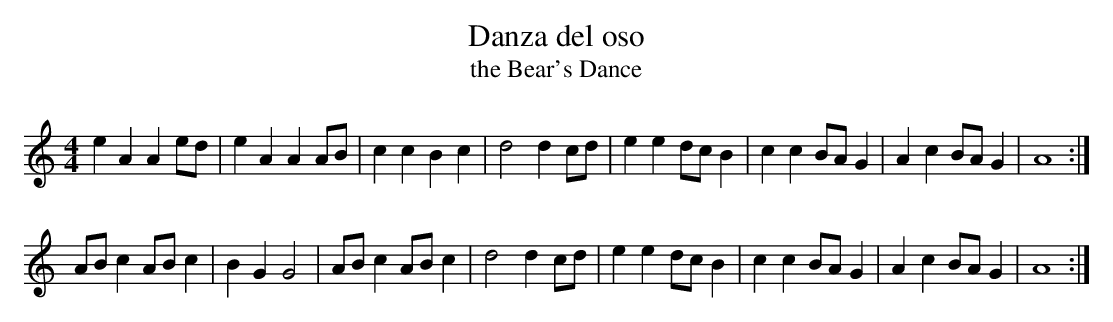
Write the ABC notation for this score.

X:1
T:Danza del oso
T:the Bear's Dance
M:4/4
K:Am
e2A2 A2ed | e2A2 A2AB | c2c2 B2c2 | d4 d2cd |\
e2e2 dcB2 | c2c2 BAG2 | A2c2 BAG2 | A8 :|
ABc2 ABc2 | B2G2 G4   | ABc2 ABc2 | d4 d2cd |\
e2e2 dcB2 | c2c2 BAG2 | A2c2 BAG2 | A8 :|
